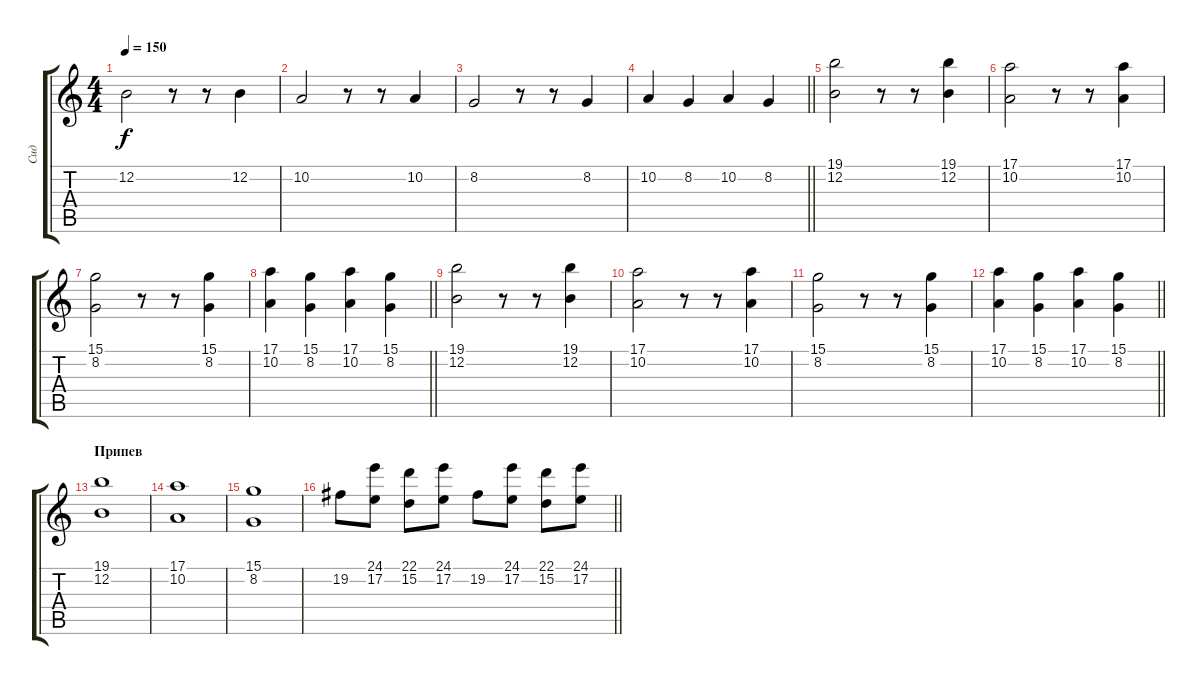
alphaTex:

\track ("Сид" "Сид") {instrument choiraahs}
\staff {score tabs}
\tuning (E4 B3 G3 D3 A2 E2) {hide}
\ts (4 4)
\tempo 150
\clef g2
\ks c
12.2.2{dy f} r.8 r.8 12.2.4 |
10.2.2 r.8 r.8 10.2.4 |
8.2.2 r.8 r.8 8.2.4 |
\barLineRight lightlight
10.2.4 8.2.4 10.2.4 8.2.4 |
(19.1 12.2).2 r.8 r.8 (19.1 12.2).4 |
(17.1 10.2).2 r.8 r.8 (17.1 10.2).4 |
(15.1 8.2).2 r.8 r.8 (15.1 8.2).4 |
\barLineRight lightlight
(17.1 10.2).4 (15.1 8.2).4 (17.1 10.2).4 (15.1 8.2).4 |
(19.1 12.2).2 r.8 r.8 (19.1 12.2).4 |
(17.1 10.2).2 r.8 r.8 (17.1 10.2).4 |
(15.1 8.2).2 r.8 r.8 (15.1 8.2).4 |
\barLineRight lightlight
(17.1 10.2).4 (15.1 8.2).4 (17.1 10.2).4 (15.1 8.2).4 |
\section ("" "Припев")
(19.1 12.2).1 |
(17.1 10.2).1 |
(15.1 8.2).1 |
\barLineRight lightlight
19.2.8 (24.1 17.2).8 (22.1 15.2).8 (24.1 17.2).8 19.2.8 (24.1 17.2).8 (22.1 15.2).8 (24.1 17.2).8
